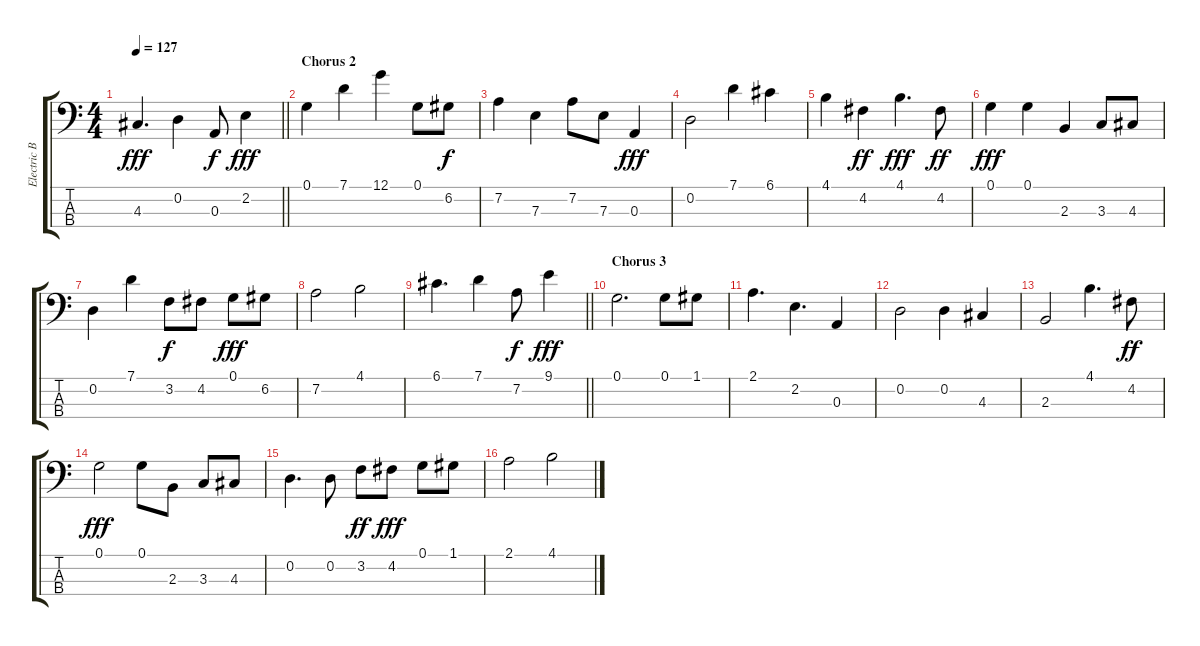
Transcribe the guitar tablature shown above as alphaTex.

\track ("Electric Bass" "Electric B") {instrument electricbassfinger}
\staff {score tabs}
\tuning (G2 D2 A1 E1) {hide}
\ts (4 4)
\tempo 127
\clef f4
\barLineRight lightlight
\ks c
4.3.4{d dy fff} 0.2.4 0.3.8{dy f} 2.2.4{dy fff} |
\section ("" "Chorus 2")
0.1.4 7.1.4 12.1.4 0.1.8 6.2.8{dy f} |
7.2.4 7.3.4 7.2.8 7.3.8 0.3.4{dy fff} |
0.2.2 7.1.4 6.1.4 |
4.1.4 4.2.4{dy ff} 4.1.4{d dy fff} 4.2.8{dy ff} |
0.1.4{dy fff} 0.1.4 2.3.4 3.3.8 4.3.8 |
0.2.4 7.1.4 3.2.8{dy f} 4.2.8 0.1.8{dy fff} 6.2.8 |
7.2.2 4.1.2 |
\barLineRight lightlight
6.1.4{d} 7.1.4 7.2.8{dy f} 9.1.4{dy fff} |
\section ("" "Chorus 3")
0.1.2{d} 0.1.8 1.1.8 |
2.1.4{d} 2.2.4{d} 0.3.4 |
0.2.2 0.2.4 4.3.4 |
2.3.2 4.1.4{d} 4.2.8{dy ff} |
0.1.2{dy fff} 0.1.8 2.3.8 3.3.8 4.3.8 |
0.2.4{d} 0.2.8 3.2.8{dy ff} 4.2.8{dy fff} 0.1.8 1.1.8 |
2.1.2 4.1.2
